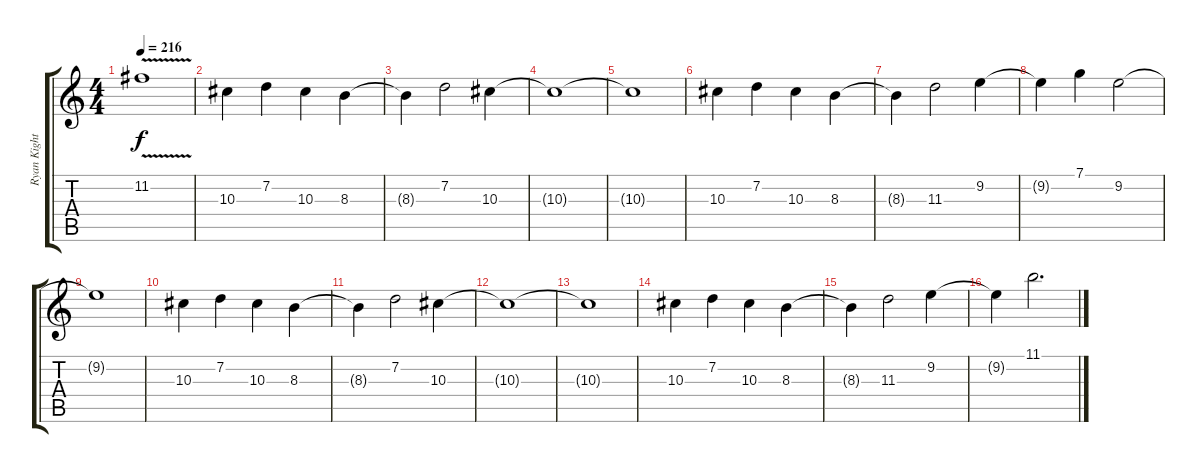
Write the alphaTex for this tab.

\track ("Ryan Kight (Lead)" "Ryan Kight") {instrument distortionguitar}
\staff {score tabs}
\tuning (C4 G3 Eb3 Bb2 F2 C2) {hide}
\ts (4 4)
\tempo 216
\clef g2
\ks c
11.2{v t}.1{dy f} |
10.3.4 7.2.4 10.3.4 8.3.4 |
8.3{t}.4 7.2.2 10.3.4 |
10.3{t}.1 |
10.3{t}.1 |
10.3.4 7.2.4 10.3.4 8.3.4 |
8.3{t}.4 11.3.2 9.2.4 |
9.2{t}.4 7.1.4 9.2.2 |
9.2{t}.1 |
10.3.4 7.2.4 10.3.4 8.3.4 |
8.3{t}.4 7.2.2 10.3.4 |
10.3{t}.1 |
10.3{t}.1 |
10.3.4 7.2.4 10.3.4 8.3.4 |
8.3{t}.4 11.3.2 9.2.4 |
9.2{t}.4 11.1.2{d}
